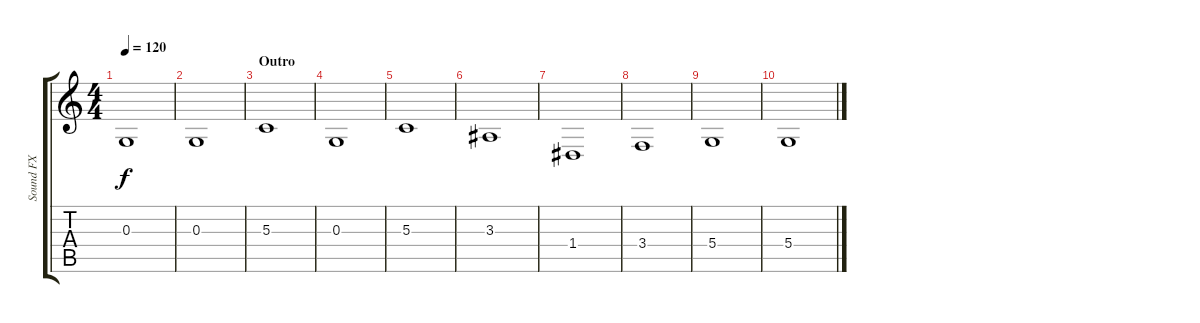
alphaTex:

\track ("Sound FX" "Sound FX") {instrument synthstrings1}
\staff {score tabs}
\tuning (E4 B3 G3 D3 A2 E2) {hide}
\ts (4 4)
\tempo 120
\clef g2
\ks c
0.3.1{dy f} |
0.3.1 |
\section ("" "Outro")
5.3.1 |
0.3.1 |
5.3.1 |
3.3.1 |
1.4.1 |
3.4.1 |
5.4.1 |
5.4.1
